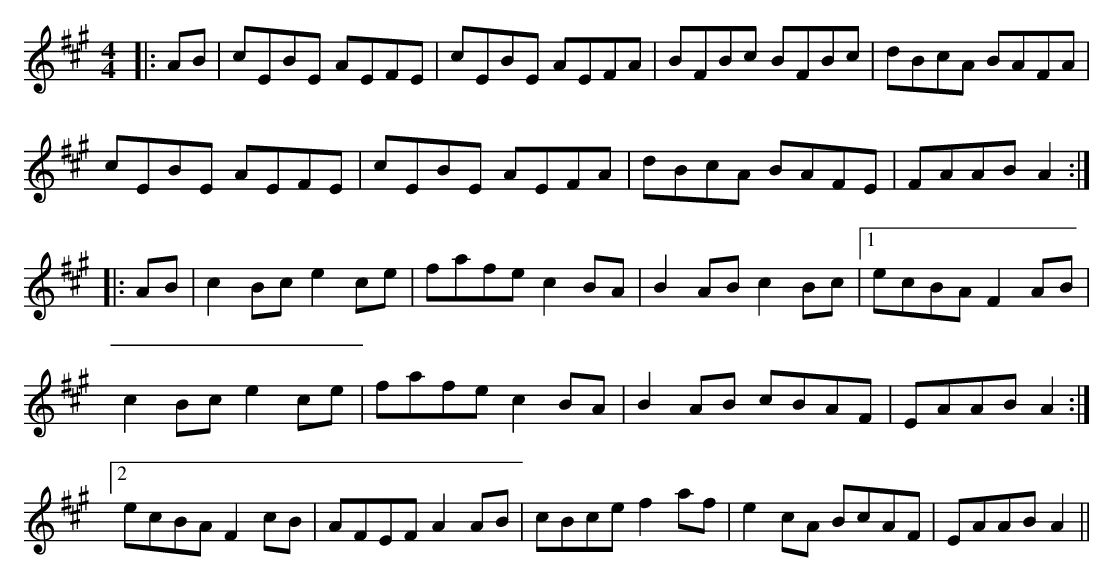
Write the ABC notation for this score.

X:1
M:4/4
K:A
|:AB|cEBE AEFE|cEBE AEFA|BFBc BFBc|dBcA BAFA|
cEBE AEFE|cEBE AEFA|dBcA BAFE|FAAB A2:|
|:AB|c2 Bc e2 ce|fafe c2 BA|B2 AB c2 Bc|1 ecBA F2 AB|
c2 Bc e2 ce|fafe c2 BA|B2 AB cBAF|EAAB A2:|
[2 ecBA F2 cB|AFEF A2 AB|cBce f2 af|e2 cA BcAF|EAAB A2||
